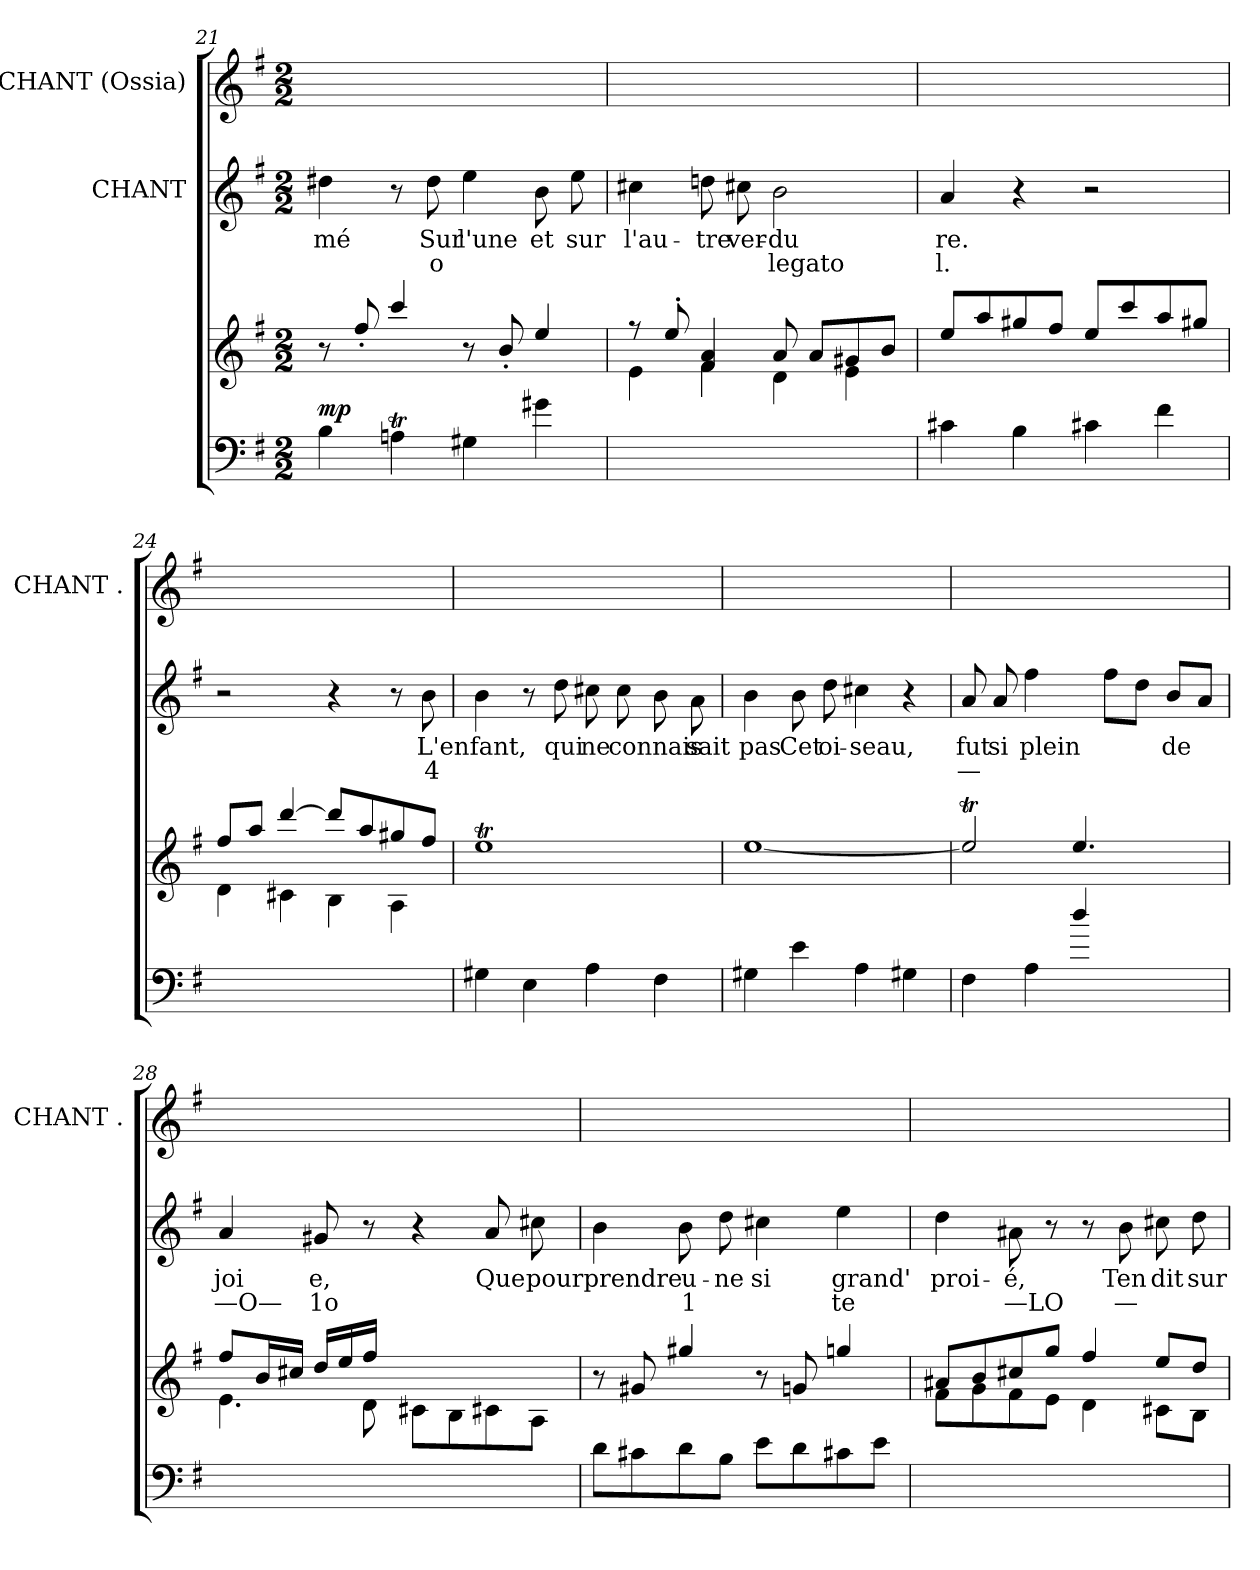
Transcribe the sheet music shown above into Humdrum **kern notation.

**kern	**kern	**dynam	**kern	**text	**text	**kern
*part3	*part3	*part3	*part2	*part2	*part2	*part1
*staff4	*staff3	*staff3/4	*staff2	*staff2	*staff2	*staff1
*	*	*	*I"CHANT	*	*	*I"CHANT (Ossia)
*	*	*	*	*	*	*I'CHANT .
*clefF4	*clefG2	*	*clefG2	*	*	*clefG2
*k[f#]	*k[f#]	*	*k[f#]	*	*	*k[f#]
*M2/2	*M2/2	*	*M2/2	*	*	*M2/2
=21	=21	=21	=21	=21	=21	=21
!	!	!LO:DY:a=2	!	!	!	!
4Bi\	8r	mp	4dd#Xj\	mé	.	1ryy
.	8ff#'>j/	.	.	.	.	.
4AnTi\	4cccj/	.	8r	.	.	.
.	.	.	8dd#j\	Sur	o	.
4G#Xi\	8r	.	4eej\	l'une	.	.
.	8b'>j/	.	.	.	.	.
4g#Xi\	4eej/	.	8bj\	et	.	.
.	.	.	8eej\	sur	.	.
=22	=22	=22	=22	=22	=22	=22
*	*^	*	*	*	*	*
1ryy	8r	4ei\	.	4cc#Xj\	l'au-	.	1ryy
.	8ee'>j/	.	.	.	.	.	.
.	4aj/ 4f#j/	4f#i\	.	8ddnj\	tre	.	.
.	.	.	.	8cc#Xj\	ver-	.	.
.	8aj/	4di\	.	2bj\	du	legato	.
.	8aj/L	.	.	.	.	.	.
.	8g#Xj/	4ei\	.	.	.	.	.
.	8bj/J	.	.	.	.	.	.
*	*v	*v	*	*	*	*	*
!!LO:LB:g=z
=23	=23	=23	=23	=23	=23	=23
4c#Xi\	8eej/L	.	4aj/	re.	l.	1ryy
.	8aaj/	.	.	.	.	.
4Bi\	8gg#Xj/	.	4r	.	.	.
.	8ff#j/J	.	.	.	.	.
4c#Xi\	8eej/L	.	2r	.	.	.
.	8cccj/	.	.	.	.	.
4f#i\	8aaj/	.	.	.	.	.
.	8gg#Xj/J	.	.	.	.	.
=24	=24	=24	=24	=24	=24	=24
*	*^	*	*	*	*	*
1ryy	8ff#j/L	4di\	.	2r	.	.	1ryy
.	8aaj/J	.	.	.	.	.	.
.	[4dddj/	4c#Xi\	.	.	.	.	.
.	8dddj/L]	4Bi\	.	4r	.	.	.
.	8aaj/	.	.	.	.	.	.
.	8gg#Xj/	4Ai\	.	8r	.	.	.
.	8ff#j/J	.	.	8bj\	L'en	4	.
*	*v	*v	*	*	*	*	*
=25	=25	=25	=25	=25	=25	=25
4G#Xi\	1eeTj/	.	4bj\	fant,	.	1ryy
4Ei\	.	.	8r	.	.	.
.	.	.	8ddj\	qui	.	.
4Ai\	.	.	8cc#Xj\	ne	.	.
.	.	.	8cc#j\	connais	.	.
4F#i\	.	.	8bj\	--	.	.
.	.	.	8aj\	sait	.	.
=26	=26	=26	=26	=26	=26	=26
4G#Xi\	[1eej/	.	4bj\	pas	.	1ryy
4ei\	.	.	8bj\	Cet	.	.
.	.	.	8ddj\	oi-	.	.
4Ai\	.	.	4cc#Xj\	seau,	.	.
4G#Xi\	.	.	4r	.	.	.
!!LO:LB:g=z
=27	=27	=27	=27	=27	=27	=27
4F#i\	2eeTj/]	.	8aj/	fut	—	1ryy
.	.	.	8aj/	si	.	.
4Ai\	.	.	4ff#j\	plein	.	.
4ddi/	4.eej/	.	8ryy	.	.	.
.	.	.	8ff#j\L	.	.	.
4ryy	.	.	8ddj\J	.	.	.
.	8ryy	.	8bj/L	de	.	.
8ryy	8ryy	.	8aZ/J	.	.	8ryy
=28	=28	=28	=28	=28	=28	=28
*	*^	*	*	*	*	*
1ryy	8ff#j/L	4.ei\	.	4aj/	joi	—O—	1ryy
.	16bj/L	.	.	.	.	.	.
.	16cc#Xj/JJ	.	.	.	.	.	.
.	16ddj/LL	.	.	8g#Xj/	e,	1o	.
.	16eej/	.	.	.	.	.	.
.	16ff#j/JJ	8di\	.	8r	.	.	.
.	2ryy	.	.	.	.	.	.
.	.	8c#Xi\L	.	4r	.	.	.
.	.	8Bi\	.	.	.	.	.
.	.	8c#Xi\	.	8aj/	Que	.	.
.	.	8Ai\J	.	8cc#Xj\	pour	.	.
.	16ryy	.	.	.	.	.	.
*	*v	*v	*	*	*	*	*
=29	=29	=29	=29	=29	=29	=29
8di\L	8r	.	4bj\	prendre	.	1ryy
8c#Xi\	8g#Xj/	.	.	.	.	.
8di\	4gg#Xj/	.	8bj\	u-	1	.
8Bi\J	.	.	8ddj\	ne	.	.
8ei\L	8r	.	4cc#Xj\	si	.	.
8di\	8gnj/	.	.	.	.	.
8c#Xi\	4ggnj/	.	4eej\	grand'	te	.
8ei\J	.	.	.	.	.	.
!!LO:PB:g=z
=30	=30	=30	=30	=30	=30	=30
*	*^	*	*	*	*	*
1ryy	8a#Xj/L	8f#i\L	.	4ddj\	proi-	.	1ryy
.	8bj/	8gi\	.	.	.	.	.
.	8cc#Xj/	8f#i\	.	8a#Xj\	é,	—LO	.
.	8ggj/J	8ei\J	.	8r	.	.	.
.	4ff#j/	4di\	.	8r	.	.	.
.	.	.	.	8bj\	Ten	—	.
.	8eej/L	8c#Xi\L	.	8cc#Xj\	dit	.	.
.	8ddj/J	8Bi\J	.	8ddj\	sur	.	.
*	*v	*v	*	*	*	*	*
=	=	=	=	=	=	=
*-	*-	*-	*-	*-	*-	*-
